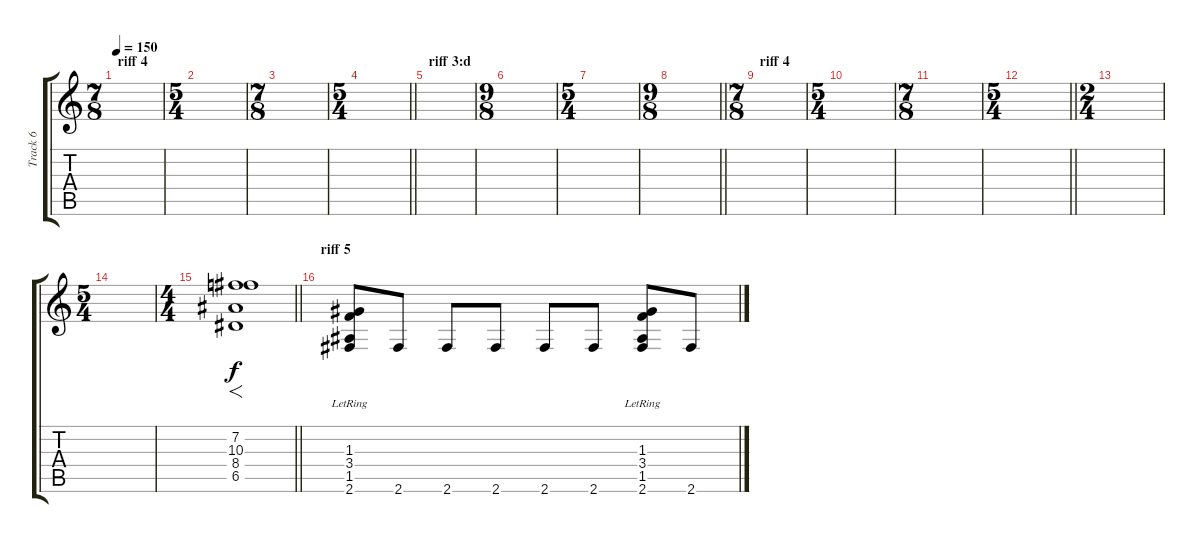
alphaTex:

\track ("Track 6" "Track 6") {instrument electricguitarjazz}
\staff {score tabs}
\tuning (E4 B3 G3 D3 A2 E2) {hide}
\ts (7 8)
\section ("" "riff 4")
\tempo 150
\clef g2
\ks c
|
\ts (5 4)
|
\ts (7 8)
|
\ts (5 4)
\barLineRight lightlight
|
\section ("" "riff 3:d")
|
\ts (9 8)
|
\ts (5 4)
|
\ts (9 8)
\barLineRight lightlight
|
\ts (7 8)
\section ("" "riff 4")
|
\ts (5 4)
|
\ts (7 8)
|
\ts (5 4)
\barLineRight lightlight
|
\ts (2 4)
|
\ts (5 4)
|
\ts (4 4)
\barLineRight lightlight
(7.2 10.3 8.4 6.5).1{f} |
\section ("" "riff 5")
(1.3{lr} 3.4{lr} 1.5{lr} 2.6{lr}).8 2.6.8 2.6.8 2.6.8 2.6.8 2.6.8 (1.3{lr} 3.4{lr} 1.5{lr} 2.6).8 2.6.8
